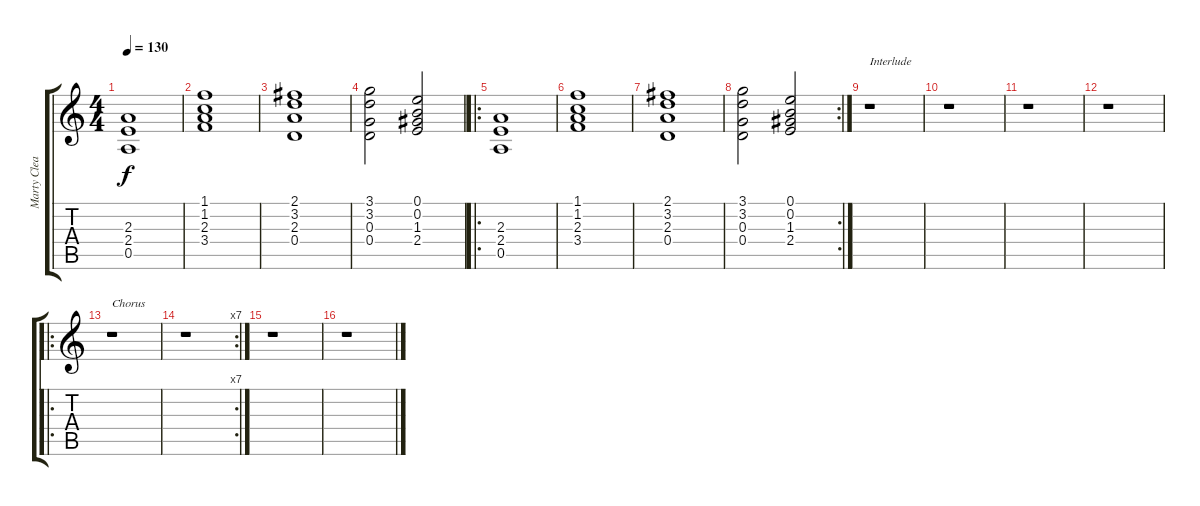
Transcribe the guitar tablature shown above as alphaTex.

\track ("Marty Clean" "Marty Clea") {instrument electricguitarclean}
\staff {score tabs}
\tuning (E4 B3 G3 D3 A2 E2) {hide}
\ts (4 4)
\tempo 130
\clef g2
\ks c
(2.3 2.4 0.5).1{dy f} |
(1.1 1.2 2.3 3.4).1 |
(2.1 3.2 2.3 0.4).1 |
(3.1 3.2 0.3 0.4).2 (0.1 0.2 1.3 2.4).2 |
\ro
(2.3 2.4 0.5).1 |
(1.1 1.2 2.3 3.4).1 |
(2.1 3.2 2.3 0.4).1 |
\rc 2
(3.1 3.2 0.3 0.4).2 (0.1 0.2 1.3 2.4).2 |
r.1{txt "Interlude"} |
r.1 |
r.1 |
r.1 |
\ro
r.1{txt "Chorus"} |
\rc 7
r.1 |
r.1 |
r.1
